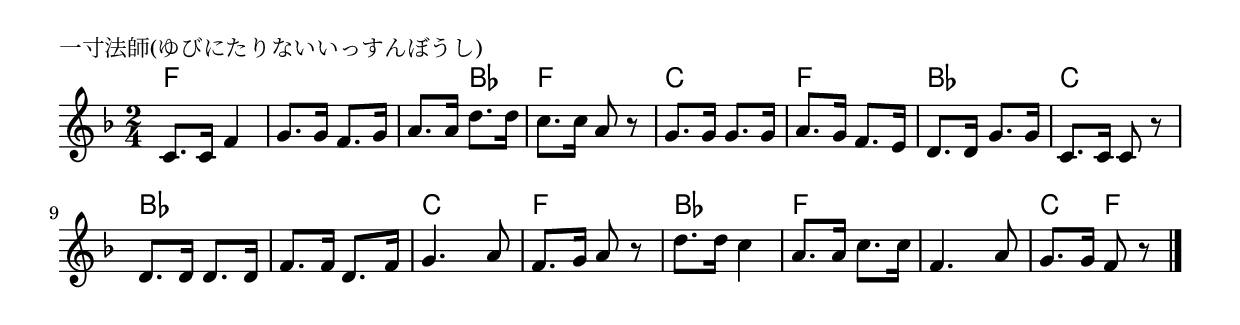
\version "2.18.2"

%

\header {
piece = "一寸法師(ゆびにたりないいっすんぼうし)"
}

melody =
\relative c' {
\key f \major
\time 2/4
\set Score.tempoHideNote = ##t
\tempo 4=70
\numericTimeSignature
%
c8. c16 f4 |
g8. g16 f8. g16 |
a8. a16 d8. d16 |
c8. c16 a8 r |
g8. g16 g8. g16 |
a8. g16 f8. e16 |
d8. d16 g8. g16 |
c,8. c16 c8 r |
d8. d16 d8. d16 |
f8. f16 d8. f16 |
g4. a8 |
f8. g16 a8 r |
d8. d16 c4 |
a8. a16 c8. c16 |
f,4. a8 |
g8. g16 f8 r |


\bar "|."
}
\score {
<<
\chords {
\set noChordSymbol = ""
\set chordChanges=##t
%
f4 f f f f bes f f
c c f f bes bes c c
bes bes bes bes c c f f
bes bes f f f f c f



}
\new Staff {\melody}
>>
\layout {
line-width = #190
indent = 0\mm
}
\midi {}
}